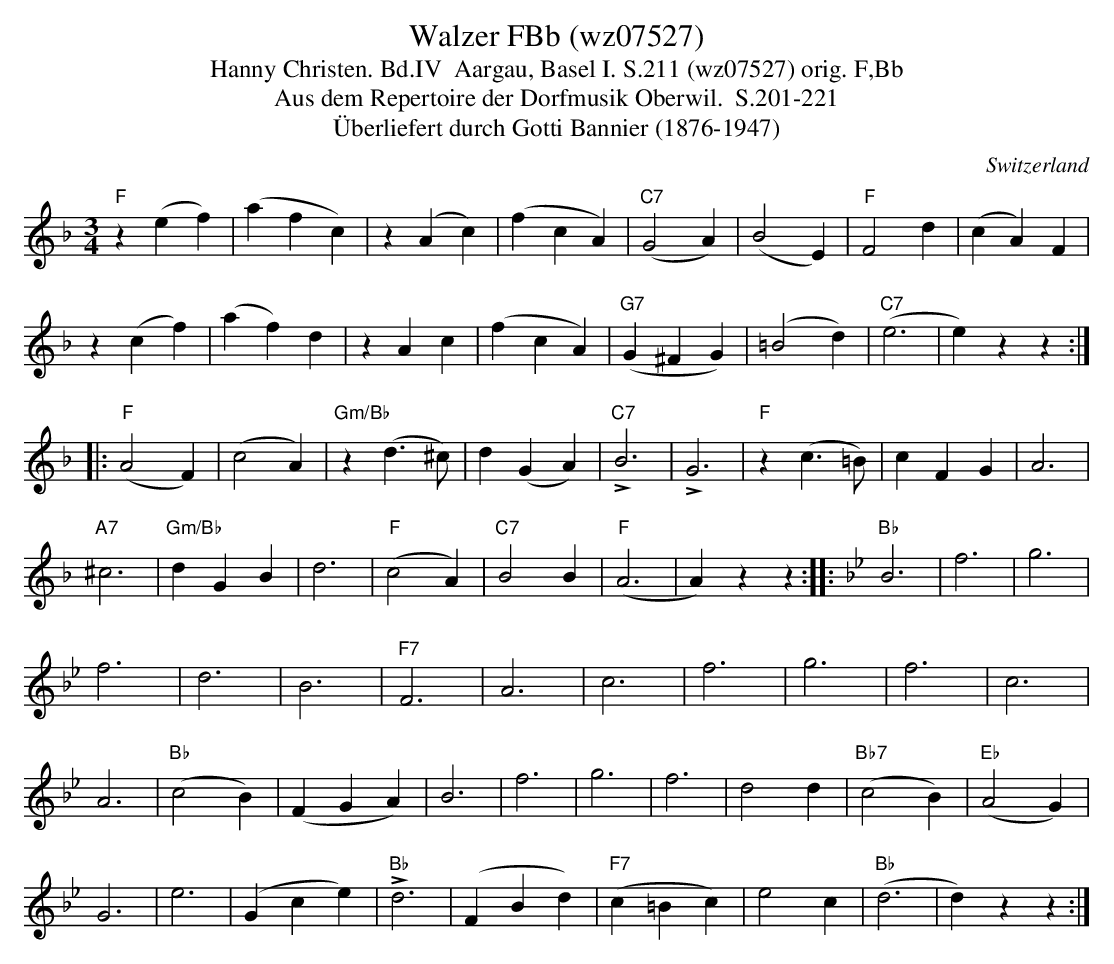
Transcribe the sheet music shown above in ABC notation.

X:1
T:Walzer FBb (wz07527)
T:Hanny Christen. Bd.IV  Aargau, Basel I. S.211 (wz07527) orig. F,Bb
T: Aus dem Repertoire der Dorfmusik Oberwil.  S.201-221
T:Überliefert durch Gotti Bannier (1876-1947)
M:3/4
L:1/4
O:Switzerland
K:F major
"F"z(ef) | (afc) | z(Ac) | (fcA) | ("C7"G2A) | (B2E) | "F"F2d | (cA)F |
z(cf) | (af)d | zAc | (fcA) | ("G7"G^FG) | (=B2d) | ("C7"e3 | e)zz ::
("F"A2F) | (c2A) | "Gm/Bb"z(d>^c) | d(GA) | !>!"C7"B3 | !>!G3 | "F"z(c>=B) | cFG | A3 |
"A7"^c3 | "Gm/Bb"dGB | d3 | ("F"c2A) | "C7"B2B | ("F"A3 | A)zz :: [K:Bb] "Bb"B3 | f3 | g3 |
f3 | d3 | B3 | "F7"F3 | A3 |  c3 | f3 | g3 | f3 | c3 |
A3 | ("Bb"c2B) | (FGA) | B3 | f3 | g3 | f3 | d2d | ("Bb7"c2B) | ("Eb"A2G) |
G3 | e3 | (Gce) | !>!"Bb"d3 | (FBd) | ("F7"c=Bc) | e2c | ("Bb"d3 | d)zz :|
